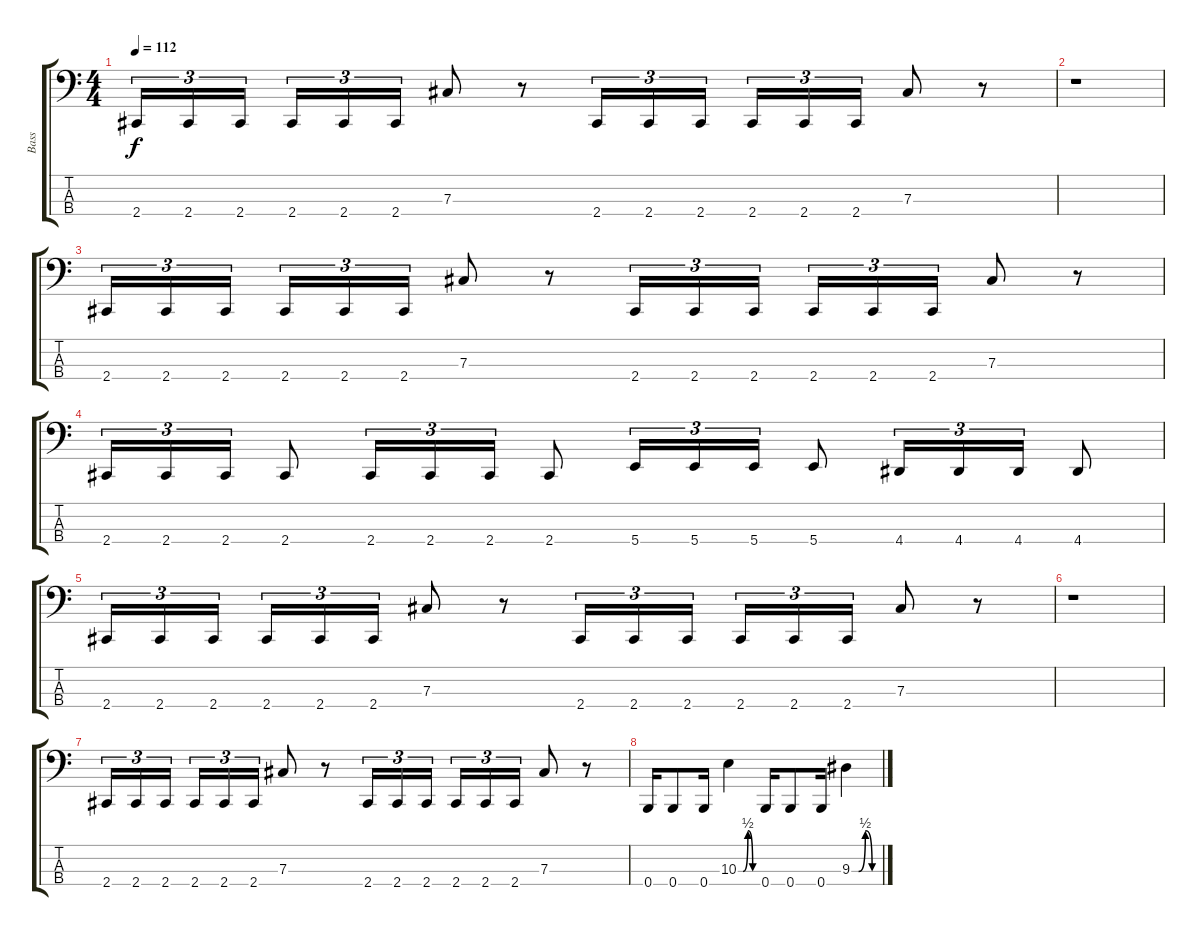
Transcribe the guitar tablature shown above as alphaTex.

\track ("Bass" "Bass") {instrument electricbasspick}
\staff {score tabs}
\tuning (E2 B1 Gb1 B0) {hide}
\ts (4 4)
\tempo 112
\clef f4
\ks c
2.4.16{tu (3 2) dy f} 2.4.16{tu (3 2)} 2.4.16{tu (3 2) beam splitsecondary} 2.4.16{tu (3 2)} 2.4.16{tu (3 2)} 2.4.16{tu (3 2)} 7.3.8 r.8 2.4.16{tu (3 2)} 2.4.16{tu (3 2)} 2.4.16{tu (3 2) beam splitsecondary} 2.4.16{tu (3 2)} 2.4.16{tu (3 2)} 2.4.16{tu (3 2)} 7.3.8 r.8 |
r.1 |
2.4.16{tu (3 2)} 2.4.16{tu (3 2)} 2.4.16{tu (3 2) beam splitsecondary} 2.4.16{tu (3 2)} 2.4.16{tu (3 2)} 2.4.16{tu (3 2)} 7.3.8 r.8 2.4.16{tu (3 2)} 2.4.16{tu (3 2)} 2.4.16{tu (3 2) beam splitsecondary} 2.4.16{tu (3 2)} 2.4.16{tu (3 2)} 2.4.16{tu (3 2)} 7.3.8 r.8 |
2.4.16{tu (3 2)} 2.4.16{tu (3 2)} 2.4.16{tu (3 2)} 2.4.8 2.4.16{tu (3 2)} 2.4.16{tu (3 2)} 2.4.16{tu (3 2)} 2.4.8 5.4.16{tu (3 2)} 5.4.16{tu (3 2)} 5.4.16{tu (3 2)} 5.4.8 4.4.16{tu (3 2)} 4.4.16{tu (3 2)} 4.4.16{tu (3 2)} 4.4.8 |
2.4.16{tu (3 2)} 2.4.16{tu (3 2)} 2.4.16{tu (3 2) beam splitsecondary} 2.4.16{tu (3 2)} 2.4.16{tu (3 2)} 2.4.16{tu (3 2)} 7.3.8 r.8 2.4.16{tu (3 2)} 2.4.16{tu (3 2)} 2.4.16{tu (3 2) beam splitsecondary} 2.4.16{tu (3 2)} 2.4.16{tu (3 2)} 2.4.16{tu (3 2)} 7.3.8 r.8 |
r.1 |
2.4.16{tu (3 2)} 2.4.16{tu (3 2)} 2.4.16{tu (3 2) beam splitsecondary} 2.4.16{tu (3 2)} 2.4.16{tu (3 2)} 2.4.16{tu (3 2)} 7.3.8 r.8 2.4.16{tu (3 2)} 2.4.16{tu (3 2)} 2.4.16{tu (3 2) beam splitsecondary} 2.4.16{tu (3 2)} 2.4.16{tu (3 2)} 2.4.16{tu (3 2)} 7.3.8 r.8 |
0.4.16 0.4.8 0.4.16 10.3{be (custom 0 0 15 0 30 2 45 0 60 0)}.4 0.4.16 0.4.8 0.4.16 9.3{be (custom 0 0 15 0 30 2 45 0 60 0)}.4
